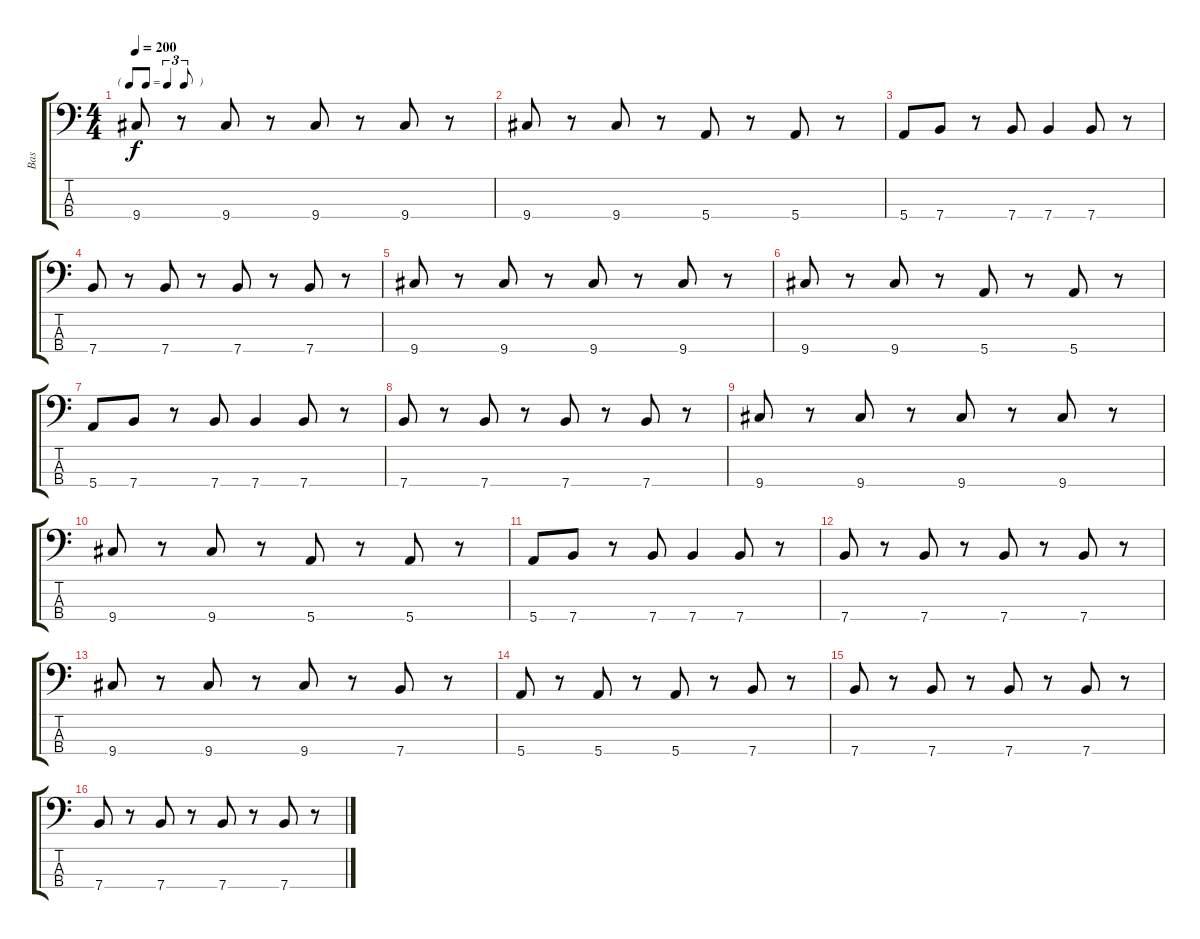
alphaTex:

\track ("Bas" "Bas") {instrument electricbassfinger}
\staff {score tabs}
\tuning (G2 D2 A1 E1) {hide}
\ts (4 4)
\tf triplet8th
\tempo 200
\clef f4
\ks c
9.4.8{dy f} r.8 9.4.8 r.8 9.4.8 r.8 9.4.8 r.8 |
9.4.8 r.8 9.4.8 r.8 5.4.8 r.8 5.4.8 r.8 |
5.4.8 7.4.8 r.8 7.4.8 7.4.4 7.4.8 r.8 |
7.4.8 r.8 7.4.8 r.8 7.4.8 r.8 7.4.8 r.8 |
9.4.8 r.8 9.4.8 r.8 9.4.8 r.8 9.4.8 r.8 |
9.4.8 r.8 9.4.8 r.8 5.4.8 r.8 5.4.8 r.8 |
5.4.8 7.4.8 r.8 7.4.8 7.4.4 7.4.8 r.8 |
7.4.8 r.8 7.4.8 r.8 7.4.8 r.8 7.4.8 r.8 |
9.4.8 r.8 9.4.8 r.8 9.4.8 r.8 9.4.8 r.8 |
9.4.8 r.8 9.4.8 r.8 5.4.8 r.8 5.4.8 r.8 |
5.4.8 7.4.8 r.8 7.4.8 7.4.4 7.4.8 r.8 |
7.4.8 r.8 7.4.8 r.8 7.4.8 r.8 7.4.8 r.8 |
9.4.8 r.8 9.4.8 r.8 9.4.8 r.8 7.4.8 r.8 |
5.4.8 r.8 5.4.8 r.8 5.4.8 r.8 7.4.8 r.8 |
7.4.8 r.8 7.4.8 r.8 7.4.8 r.8 7.4.8 r.8 |
7.4.8 r.8 7.4.8 r.8 7.4.8 r.8 7.4.8 r.8
